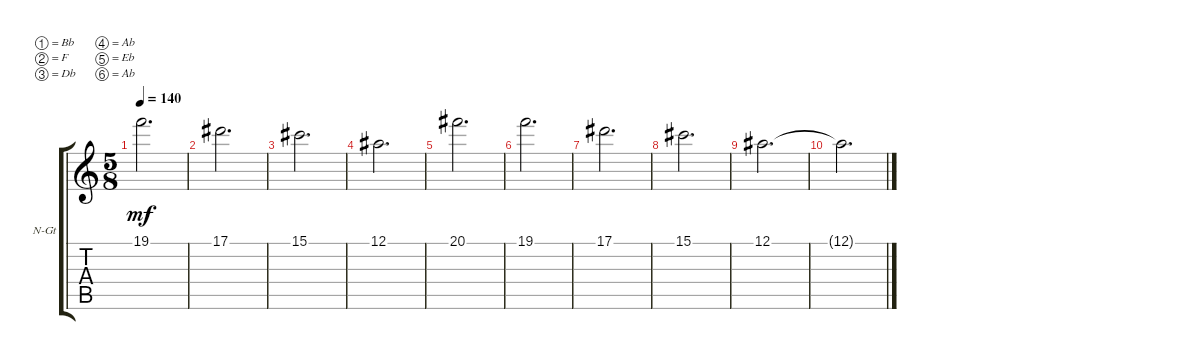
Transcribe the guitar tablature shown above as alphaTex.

\defaultSystemsLayout 4
\bracketExtendMode groupsimilarinstruments
\firstSystemTrackNameOrientation horizontal
\otherSystemsTrackNameOrientation horizontal
\track ("Nylon Guitar" "N-Gt") {instrument acousticguitarnylon}
\staff {score tabs}
\tuning (Bb3 F3 Db3 Ab2 Eb2 Ab1)
\ts (5 8)
\tempo 140
\clef g2
\ks c
19.1.2{d dy mf} |
17.1.2{d} |
15.1.2{d} |
12.1.2{d} |
20.1.2{d} |
19.1.2{d} |
17.1.2{d} |
15.1.2{d} |
12.1.2{d} |
12.1{t}.2{d}
